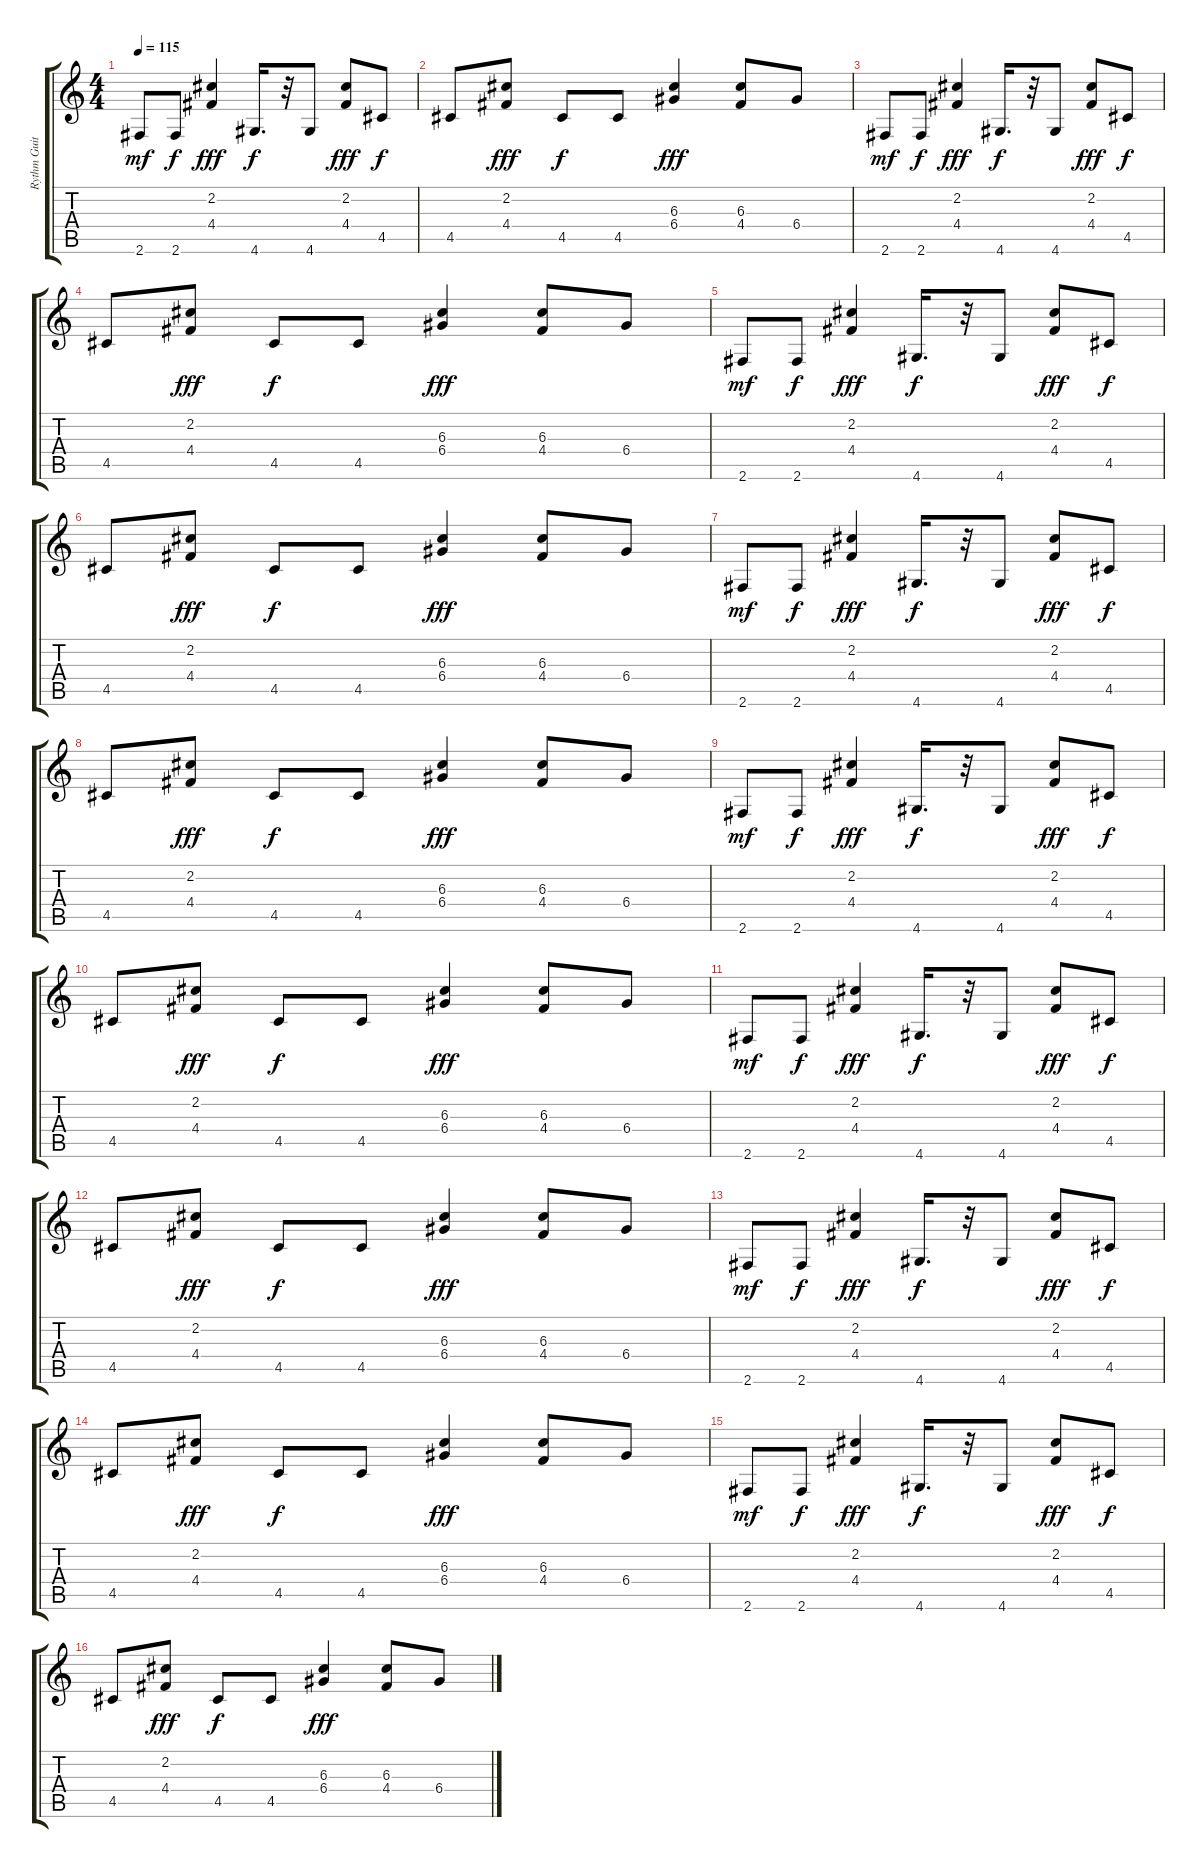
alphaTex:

\track ("Rythm Guitar" "Rythm Guit") {instrument electricguitarjazz}
\staff {score tabs}
\tuning (E4 B3 G3 D3 A2 E2) {hide}
\ts (4 4)
\tempo 115
\clef g2
\ks c
2.6.8{dy mf} 2.6.8{dy f} (2.2 4.4).4{dy fff} 4.6.16{d dy f} r.32 4.6.8 (2.2 4.4).8{dy fff} 4.5.8{dy f} |
4.5.8 (2.2 4.4).8{dy fff} 4.5.8{dy f} 4.5.8 (6.3 6.4).4{dy fff} (6.3 4.4).8 6.4.8 |
2.6.8{dy mf} 2.6.8{dy f} (2.2 4.4).4{dy fff} 4.6.16{d dy f} r.32 4.6.8 (2.2 4.4).8{dy fff} 4.5.8{dy f} |
4.5.8 (2.2 4.4).8{dy fff} 4.5.8{dy f} 4.5.8 (6.3 6.4).4{dy fff} (6.3 4.4).8 6.4.8 |
2.6.8{dy mf} 2.6.8{dy f} (2.2 4.4).4{dy fff} 4.6.16{d dy f} r.32 4.6.8 (2.2 4.4).8{dy fff} 4.5.8{dy f} |
4.5.8 (2.2 4.4).8{dy fff} 4.5.8{dy f} 4.5.8 (6.3 6.4).4{dy fff} (6.3 4.4).8 6.4.8 |
2.6.8{dy mf} 2.6.8{dy f} (2.2 4.4).4{dy fff} 4.6.16{d dy f} r.32 4.6.8 (2.2 4.4).8{dy fff} 4.5.8{dy f} |
4.5.8 (2.2 4.4).8{dy fff} 4.5.8{dy f} 4.5.8 (6.3 6.4).4{dy fff} (6.3 4.4).8 6.4.8 |
2.6.8{dy mf} 2.6.8{dy f} (2.2 4.4).4{dy fff} 4.6.16{d dy f} r.32 4.6.8 (2.2 4.4).8{dy fff} 4.5.8{dy f} |
4.5.8 (2.2 4.4).8{dy fff} 4.5.8{dy f} 4.5.8 (6.3 6.4).4{dy fff} (6.3 4.4).8 6.4.8 |
2.6.8{dy mf} 2.6.8{dy f} (2.2 4.4).4{dy fff} 4.6.16{d dy f} r.32 4.6.8 (2.2 4.4).8{dy fff} 4.5.8{dy f} |
4.5.8 (2.2 4.4).8{dy fff} 4.5.8{dy f} 4.5.8 (6.3 6.4).4{dy fff} (6.3 4.4).8 6.4.8 |
2.6.8{dy mf} 2.6.8{dy f} (2.2 4.4).4{dy fff} 4.6.16{d dy f} r.32 4.6.8 (2.2 4.4).8{dy fff} 4.5.8{dy f} |
4.5.8 (2.2 4.4).8{dy fff} 4.5.8{dy f} 4.5.8 (6.3 6.4).4{dy fff} (6.3 4.4).8 6.4.8 |
2.6.8{dy mf} 2.6.8{dy f} (2.2 4.4).4{dy fff} 4.6.16{d dy f} r.32 4.6.8 (2.2 4.4).8{dy fff} 4.5.8{dy f} |
4.5.8 (2.2 4.4).8{dy fff} 4.5.8{dy f} 4.5.8 (6.3 6.4).4{dy fff} (6.3 4.4).8 6.4.8
